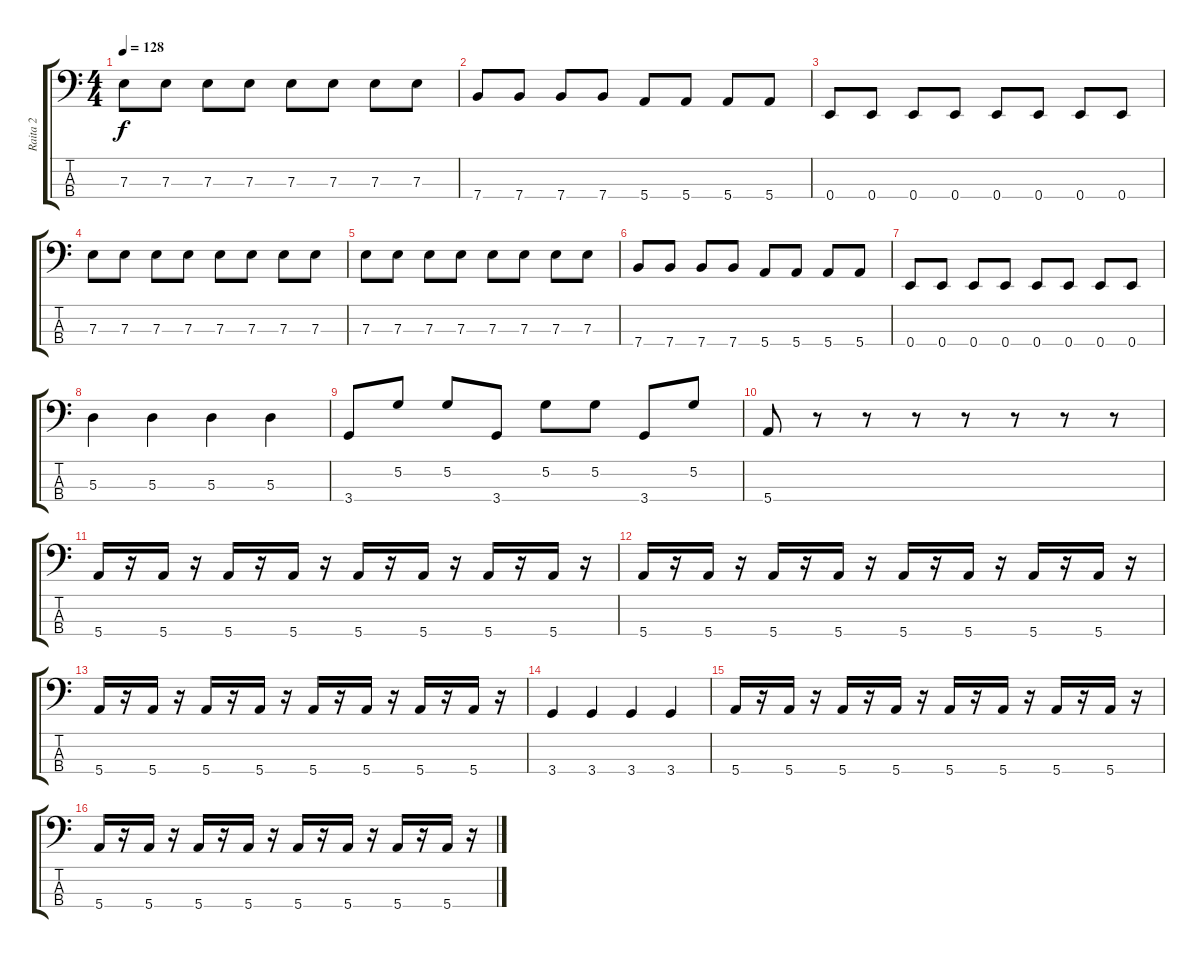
\track ("Raita 2" "Raita 2") {instrument electricbassfinger}
\staff {score tabs}
\tuning (G2 D2 A1 E1) {hide}
\ts (4 4)
\tempo 128
\clef f4
\ks c
7.3.8{dy f} 7.3.8 7.3.8 7.3.8 7.3.8 7.3.8 7.3.8 7.3.8 |
7.4.8 7.4.8 7.4.8 7.4.8 5.4.8 5.4.8 5.4.8 5.4.8 |
0.4.8 0.4.8 0.4.8 0.4.8 0.4.8 0.4.8 0.4.8 0.4.8 |
7.3.8 7.3.8 7.3.8 7.3.8 7.3.8 7.3.8 7.3.8 7.3.8 |
7.3.8 7.3.8 7.3.8 7.3.8 7.3.8 7.3.8 7.3.8 7.3.8 |
7.4.8 7.4.8 7.4.8 7.4.8 5.4.8 5.4.8 5.4.8 5.4.8 |
0.4.8 0.4.8 0.4.8 0.4.8 0.4.8 0.4.8 0.4.8 0.4.8 |
5.3.4 5.3.4 5.3.4 5.3.4 |
3.4.8 5.2.8 5.2.8 3.4.8 5.2.8 5.2.8 3.4.8 5.2.8 |
5.4.8 r.8 r.8 r.8 r.8 r.8 r.8 r.8 |
5.4.16 r.16 5.4.16 r.16 5.4.16 r.16 5.4.16 r.16 5.4.16 r.16 5.4.16 r.16 5.4.16 r.16 5.4.16 r.16 |
5.4.16 r.16 5.4.16 r.16 5.4.16 r.16 5.4.16 r.16 5.4.16 r.16 5.4.16 r.16 5.4.16 r.16 5.4.16 r.16 |
5.4.16 r.16 5.4.16 r.16 5.4.16 r.16 5.4.16 r.16 5.4.16 r.16 5.4.16 r.16 5.4.16 r.16 5.4.16 r.16 |
3.4.4 3.4.4 3.4.4 3.4.4 |
5.4.16 r.16 5.4.16 r.16 5.4.16 r.16 5.4.16 r.16 5.4.16 r.16 5.4.16 r.16 5.4.16 r.16 5.4.16 r.16 |
5.4.16 r.16 5.4.16 r.16 5.4.16 r.16 5.4.16 r.16 5.4.16 r.16 5.4.16 r.16 5.4.16 r.16 5.4.16 r.16
